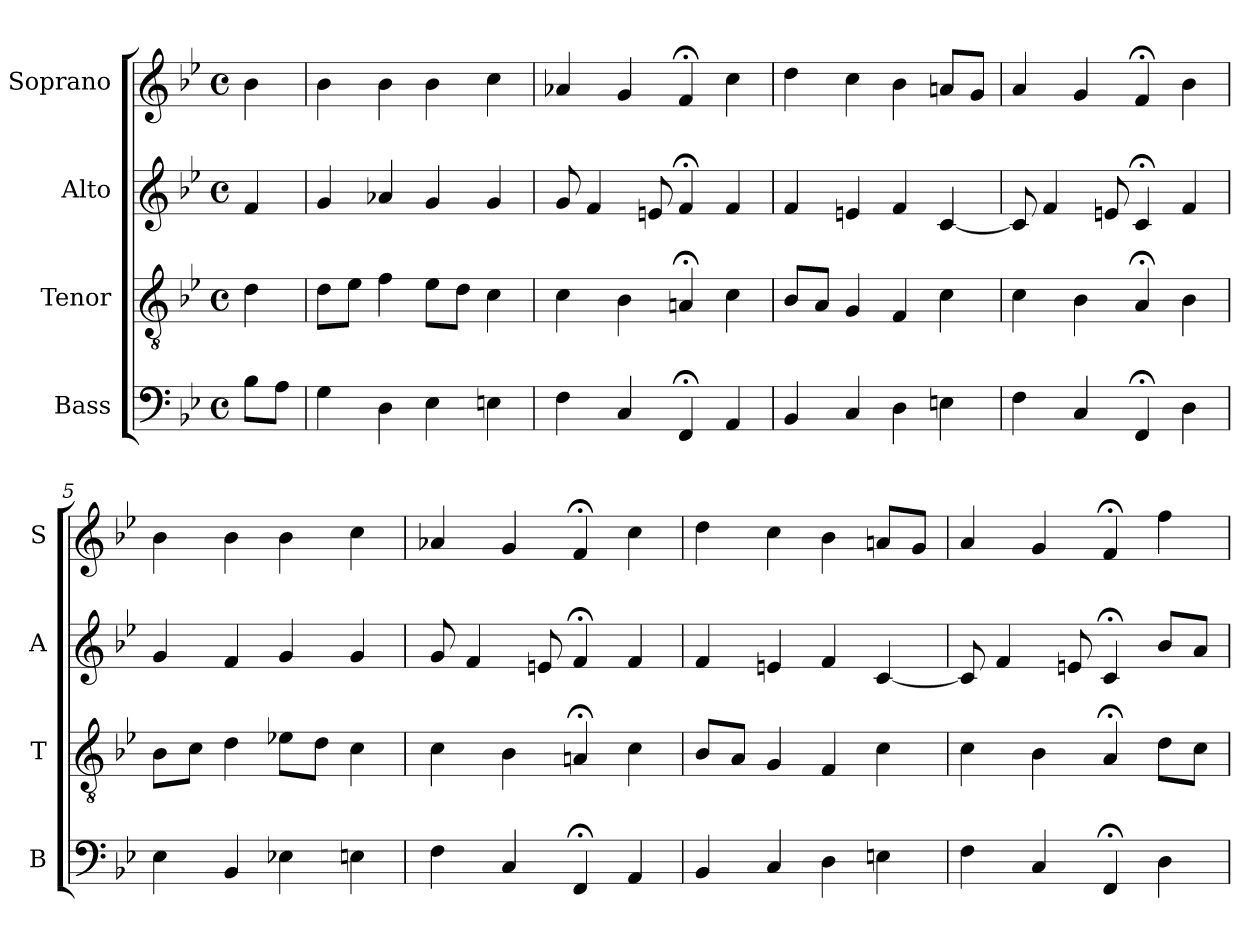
**kern	**kern	**kern	**kern
*part4	*part3	*part2	*part1
*staff4	*staff3	*staff2	*staff1
*I"Bass	*I"Tenor	*I"Alto	*I"Soprano
*I'B	*I'T	*I'A	*I'S
*clefF4	*clefGv2	*clefG2	*clefG2
*k[b-e-]	*k[b-e-]	*k[b-e-]	*k[b-e-]
*B-:	*B-:	*B-:	*B-:
*M4/4	*M4/4	*M4/4	*M4/4
*met(c)	*met(c)	*met(c)	*met(c)
*MM100	*MM100	*MM100	*MM100
=	=	=	=
8B-L	4d	4f	4b-
8AJ	.	.	.
=1	=1	=1	=1
4G	8dL	4g	4b-
.	8e-J	.	.
4D	4f	4a-X	4b-
4E-	8e-L	4g	4b-
.	8dJ	.	.
4En	4c	4g	4cc
=2	=2	=2	=2
4F	4c	8g	4a-X
.	.	4f	.
4C	4B-	.	4g
.	.	8en	.
4FF;<	4An;<	4f;<	4f;<
4AA	4c	4f	4cc
=3	=3	=3	=3
4BB-	8B-L	4f	4dd
.	8AJ	.	.
4C	4G	4en	4cc
4D	4F	4f	4b-
4En	4c	[4c	8anL
.	.	.	8gJ
=4	=4	=4	=4
4F	4c	8c]	4a
.	.	4f	.
4C	4B-	.	4g
.	.	8en	.
4FF;<	4A;<	4c;<	4f;<
4D	4B-	4f	4b-
=5	=5	=5	=5
4E-	8B-L	4g	4b-
.	8cJ	.	.
4BB-	4d	4f	4b-
4E-X	8e-XL	4g	4b-
.	8dJ	.	.
4En	4c	4g	4cc
=6	=6	=6	=6
4F	4c	8g	4a-X
.	.	4f	.
4C	4B-	.	4g
.	.	8en	.
4FF;<	4An;<	4f;<	4f;<
4AA	4c	4f	4cc
=7	=7	=7	=7
4BB-	8B-L	4f	4dd
.	8AJ	.	.
4C	4G	4en	4cc
4D	4F	4f	4b-
4En	4c	[4c	8anL
.	.	.	8gJ
=8	=8	=8	=8
4F	4c	8c]	4a
.	.	4f	.
4C	4B-	.	4g
.	.	8en	.
4FF;<	4A;<	4c;<	4f;<
4D	8dL	8b-L	4ff
.	8cJ	8aJ	.
=	=	=	=
*-	*-	*-	*-
